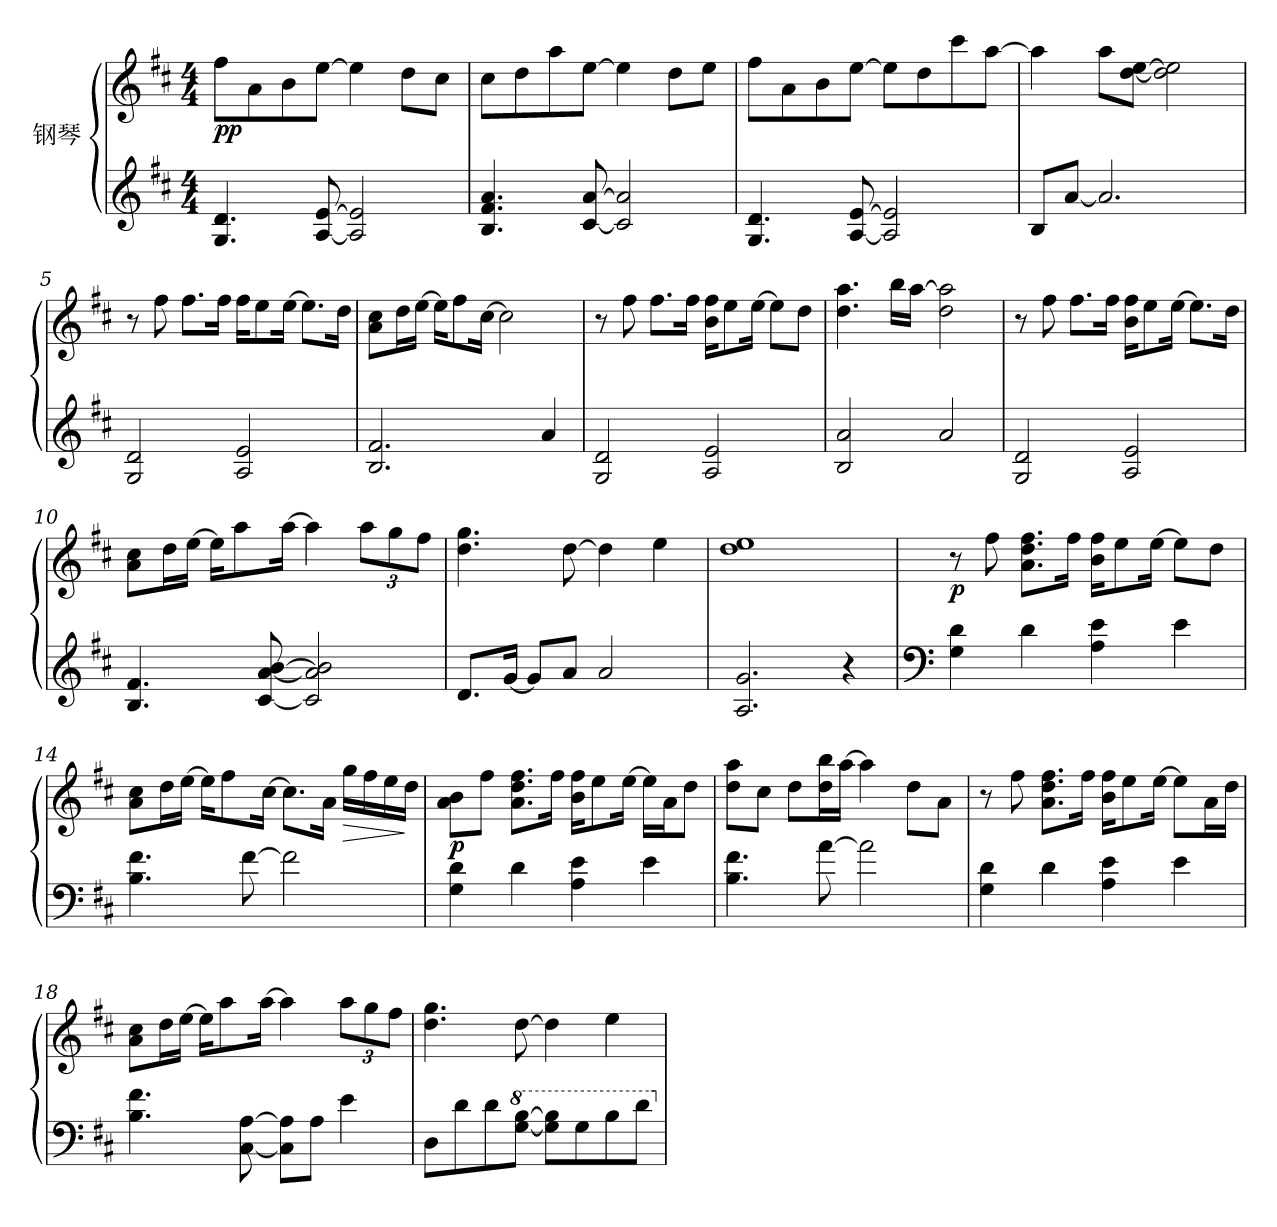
**kern	**kern	**dynam
*part1	*part1	*part1
*staff2	*staff1	*staff1/2
*I"钢琴	*	*
*clefG2	*clefG2	*
*k[f#c#]	*k[f#c#]	*
*M4/4	*M4/4	*
*MM85	*MM85	*
=1	=1	=1
!	!	!LO:DY:b
4.G/ 4.d/	8ff#\L	pp
.	8a\	.
.	8b\	.
[8A/ [8e/	[8ee\J	.
2A/] 2e/]	4ee\]	.
.	8dd\L	.
.	8cc#\J	.
=2	=2	=2
4.B/ 4.f#/ 4.a/	8cc#\L	.
.	8dd\	.
.	8aa\	.
[8c#/ [8a/	[8ee\J	.
2c#/] 2a/]	4ee\]	.
.	8dd\L	.
.	8ee\J	.
=3	=3	=3
4.G/ 4.d/	8ff#\L	.
.	8a\	.
.	8b\	.
[8A/ [8e/	[8ee\J	.
2A/] 2e/]	8ee\L]	.
.	8dd\	.
.	8ccc#\	.
.	[8aa\J	.
=4	=4	=4
8B/L	4aa\]	.
[8a/J	.	.
2.a/]	8aa\L	.
.	[8dd\ [8ee\J	.
.	2dd\] 2ee\]	.
!!LO:LB:g=z
=5	=5	=5
2G/ 2d/	8r	.
.	8ff#\	.
.	8.ff#\L	.
.	16ff#\Jk	.
2A/ 2e/	16ff#\KL	.
.	8ee\	.
.	[16ee\Jk	.
.	8.ee\L]	.
.	16dd\Jk	.
=6	=6	=6
2.B/ 2.f#/	8a\ 8cc#\L	.
.	16dd\L	.
.	[16ee\JJ	.
.	16ee\KL]	.
.	8ff#\	.
.	[16cc#\Jk	.
.	2cc#\]	.
4a/	.	.
=7	=7	=7
2G/ 2d/	8r	.
.	8ff#\	.
.	8.ff#\L	.
.	16ff#\Jk	.
2A/ 2e/	16b\ 16ff#\KL	.
.	8ee\	.
.	[16ee\Jk	.
.	8ee\L]	.
.	8dd\J	.
=8	=8	=8
2B/ 2a/	4.dd\ 4.aa\	.
.	16bb\LL	.
.	[16aa\JJ	.
2a/	2dd\ 2aa\]	.
!!LO:LB:g=z
=9	=9	=9
2G/ 2d/	8r	.
.	8ff#\	.
.	8.ff#\L	.
.	16ff#\Jk	.
2A/ 2e/	16b\ 16ff#\KL	.
.	8ee\	.
.	[16ee\Jk	.
.	8.ee\L]	.
.	16dd\Jk	.
=10	=10	=10
4.B/ 4.f#/	8a\ 8cc#\L	.
.	16dd\L	.
.	[16ee\JJ	.
.	16ee\KL]	.
.	8aa\	.
[8c#/ [8a/ [8b/	.	.
.	[16aa\Jk	.
2c#/] 2a/] 2b/]	4aa\]	.
*	*Xbrackettup	*
.	12aa\L	.
.	12gg\	.
.	12ff#\J	.
=11	=11	=11
8.d/L	4.dd\ 4.gg\	.
[16g/Jk	.	.
8g/L]	.	.
8a/J	[8dd\	.
2a/	4dd\]	.
.	4ee\	.
=12	=12	=12
2.A/ 2.g/	1dd 1ee	.
4r	.	.
!!LO:LB:g=z
=13	=13	=13
*clefF4	*	*
!	!	!LO:DY:b
4G\ 4d\	8r	p
.	8ff#\	.
4d\	8.a\ 8.dd\ 8.ff#\L	.
.	16ff#\Jk	.
4A\ 4e\	16b\ 16ff#\KL	.
.	8ee\	.
.	[16ee\Jk	.
4e\	8ee\L]	.
.	8dd\J	.
=14	=14	=14
4.B\ 4.f#\	8a\ 8cc#\L	.
.	16dd\L	.
.	[16ee\JJ	.
.	16ee\KL]	.
.	8ff#\	.
[8f#\	.	.
.	[16cc#\Jk	.
2f#\]	8.cc#\L]	.
.	16a\Jk	.
!	!	!LO:HP:b
.	16gg\LL	>
.	16ff#\	.
.	16ee\	.
.	16dd\JJ	]
=15	=15	=15
!	!	!LO:DY:b
4G\ 4d\	8a\ 8b\L	p
.	8ff#\J	.
4d\	8.a\ 8.dd\ 8.ff#\L	.
.	16ff#\Jk	.
4A\ 4e\	16b\ 16ff#\KL	.
.	8ee\	.
.	[16ee\Jk	.
4e\	16ee\LL]	.
.	16a\J	.
.	8dd\J	.
!!LO:LB:g=z
=16	=16	=16
4.B\ 4.f#\	8dd\ 8aa\L	.
.	8cc#\J	.
.	8dd\L	.
[8a\	16dd\ 16bb\L	.
.	[16aa\JJ	.
2a\]	4aa\]	.
.	8dd\L	.
.	8a\J	.
=17	=17	=17
4G\ 4d\	8r	.
.	8ff#\	.
4d\	8.a\ 8.dd\ 8.ff#\L	.
.	16ff#\Jk	.
4A\ 4e\	16b\ 16ff#\KL	.
.	8ee\	.
.	[16ee\Jk	.
4e\	8ee\L]	.
.	16a\L	.
.	16dd\JJ	.
=18	=18	=18
4.B\ 4.f#\	8a\ 8cc#\L	.
.	16dd\L	.
.	[16ee\JJ	.
.	16ee\KL]	.
.	8aa\	.
[8C#\ [8A\	.	.
.	[16aa\Jk	.
8C#\] 8A\]L	4aa\]	.
8A\J	.	.
4e\	12aa\L	.
.	12gg\	.
.	12ff#\J	.
!!LO:LB:g=z
=19	=19	=19
8D\L	4.dd\ 4.gg\	.
8d\	.	.
8d\	.	.
*8va	*	*
[8g\ [8b\J	[8dd\	.
8g\] 8b\]L	4dd\]	.
8g\	.	.
8b\	4ee\	.
8dd\J	.	.
*X8va	*	*
=	=	=
*-	*-	*-
